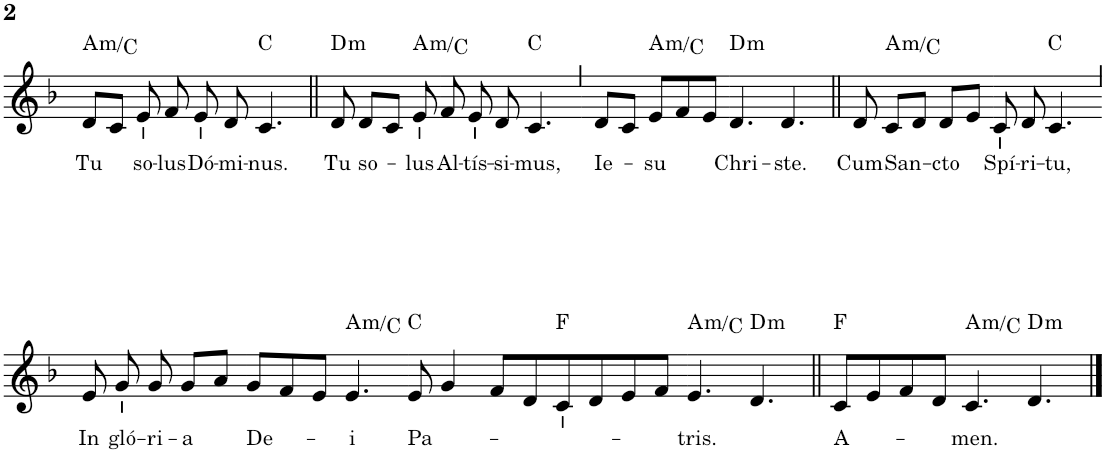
**kern	**text	**harte
*part1	*part1	*part1
*staff1	*staff1	*
*I"Soprano	*	*
!!LO:PB:g=z
*clefG2	*	*
*k[b-]	*	*
*M4/4	*	*
=42	=42	=42
!	!LO:LY:b	!LO:H:kt=m
8d/L	Tu	A:min/b3
8c/J	.	.
!	!LO:LY:b	!
8e/	so-	.
!	!LO:LY:b	!
8f/	-lus	.
!	!LO:LY:b	!
8e/	Dó-	.
!	!LO:LY:b	!
8d/	-mi-	.
!	!LO:LY:b	!
[4c/	-nus.	C:maj
=43||	=43||	=43||
!	!LO:LY:b	!LO:H:kt=m
8d/	Tu	D:min
8c/]	.	.
!	!LO:LY:b	!
8d/L	so-	.
!	!	!LO:H:kt=m
8c/J	.	A:min/b3
!	!LO:LY:b	!
8e/	-lus	.
=44-	=44-	=44-
!	!LO:LY:b	!
8f/	Al-	.
!	!LO:LY:b	!
8e/	-tís-	.
!	!LO:LY:b	!
8d/	-si-	.
!	!LO:LY:b	!
4.c/	-mus,	C:maj
=45`	=45`	=45`
!	!LO:LY:b	!
8d/L	Ie-	.
8c/J	.	.
!	!LO:LY:b	!LO:H:kt=m
8e/L	-su	A:min/b3
8f/	.	.
8e/J	.	.
=46-	=46-	=46-
!	!LO:LY:b	!LO:H:kt=m
4.d/	Chri-	D:min
!	!LO:LY:b	!
4.d/	-ste.	.
=47||	=47||	=47||
!	!LO:LY:b	!
8d/	Cum	.
!	!LO:LY:b	!LO:H:kt=m
8c/L	San-	A:min/b3
8d/J	.	.
!	!LO:LY:b	!
8d/L	-cto	.
8e/J	.	.
=48-	=48-	=48-
!	!LO:LY:b	!
8c/	Spí-	.
!	!LO:LY:b	!
8d/	-ri-	.
!	!LO:LY:b	!
4.c/	-tu,	C:maj
!!LO:LB:g=z
=49`	=49`	=49`
!	!LO:LY:b	!
8e/	In	.
!	!LO:LY:b	!
8g/	gló-	.
!	!LO:LY:b	!
8g/	-ri-	.
!	!LO:LY:b	!
8g/L	-a	.
8a/J	.	.
=50-	=50-	=50-
!	!LO:LY:b	!
8g/L	De-	.
8f/	.	.
8e/J	.	.
!	!LO:LY:b	!LO:H:kt=m
4.e/	-i	A:min/b3
=51-	=51-	=51-
!	!LO:LY:b	!
8e/	Pa-	C:maj
4g/	.	.
8f/L	.	.
8d/	.	.
8c/	.	F:maj
8d/	.	.
8e/	.	.
8f/J	.	.
=52-	=52-	=52-
!	!LO:LY:b	!LO:H:kt=m
4.e/	-tris.	A:min/b3
!	!	!LO:H:kt=m
4.d/	.	D:min
=53||	=53||	=53||
!	!LO:LY:b	!
8c/L	A-	F:maj
8e/	.	.
8f/	.	.
8d/J	.	.
!	!LO:LY:b	!LO:H:kt=m
4.c/	-men.	A:min/b3
!	!	!LO:H:kt=m
[8d/	.	D:min
==54	==54	==54
4d/]	.	.
=	=	=
*-	*-	*-
